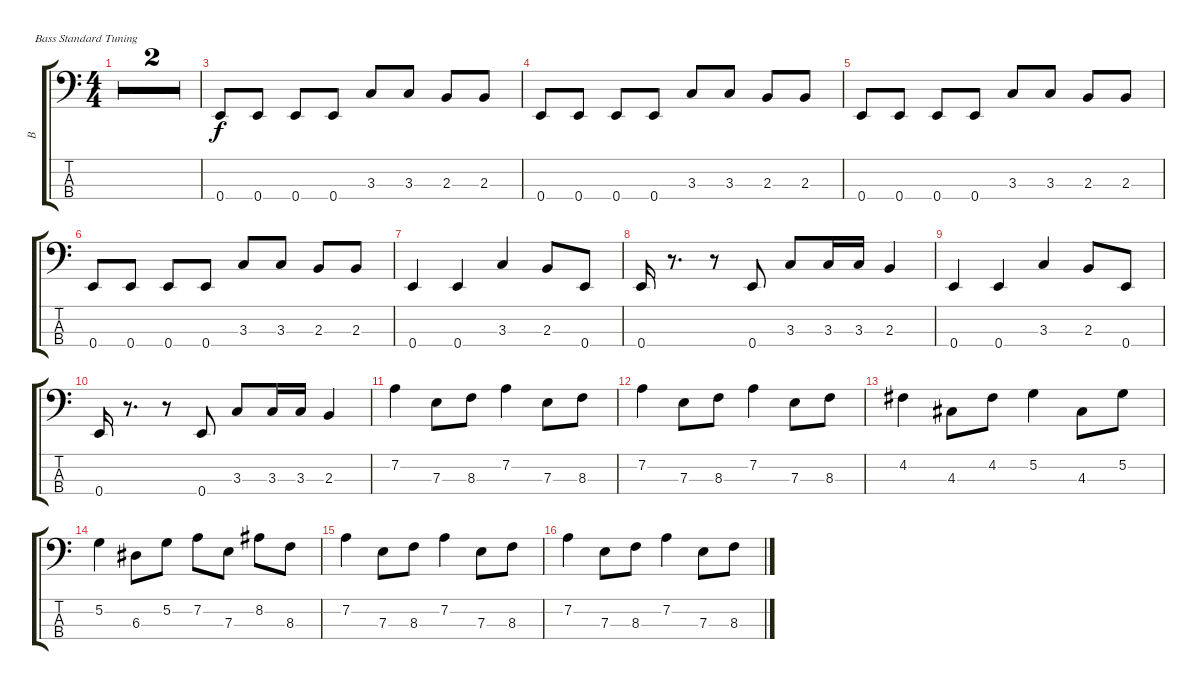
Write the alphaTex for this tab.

\defaultSystemsLayout 4
\bracketExtendMode groupsimilarinstruments
\multiTrackTrackNamePolicy hidden
\otherSystemsTrackNameOrientation horizontal
\track ("Bass" "B") {multiBarRest instrument electricbassfinger}
\staff {score tabs}
\tuning (G2 D2 A1 E1)
\ts (4 4)
\tempo 80
\clef f4
\ks c
|
|
0.4.8 0.4.8 0.4.8 0.4.8 3.3.8 3.3.8 2.3.8 2.3.8 |
0.4.8 0.4.8 0.4.8 0.4.8 3.3.8 3.3.8 2.3.8 2.3.8 |
0.4.8 0.4.8 0.4.8 0.4.8 3.3.8 3.3.8 2.3.8 2.3.8 |
0.4.8 0.4.8 0.4.8 0.4.8 3.3.8 3.3.8 2.3.8 2.3.8 |
0.4.4 0.4.4 3.3.4 2.3.8 0.4.8 |
0.4.16 r.8{d} r.8 0.4.8 3.3.8 3.3.16 3.3.16 2.3.4 |
0.4.4 0.4.4 3.3.4 2.3.8 0.4.8 |
0.4.16 r.8{d} r.8 0.4.8 3.3.8 3.3.16 3.3.16 2.3.4 |
7.2.4 7.3.8 8.3.8 7.2.4 7.3.8 8.3.8 |
7.2.4 7.3.8 8.3.8 7.2.4 7.3.8 8.3.8 |
4.2.4 4.3.8 4.2.8 5.2.4 4.3.8 5.2.8 |
5.2.4 6.3.8 5.2.8 7.2.8 7.3.8 8.2.8 8.3.8 |
7.2.4 7.3.8 8.3.8 7.2.4 7.3.8 8.3.8 |
7.2.4 7.3.8 8.3.8 7.2.4 7.3.8 8.3.8
